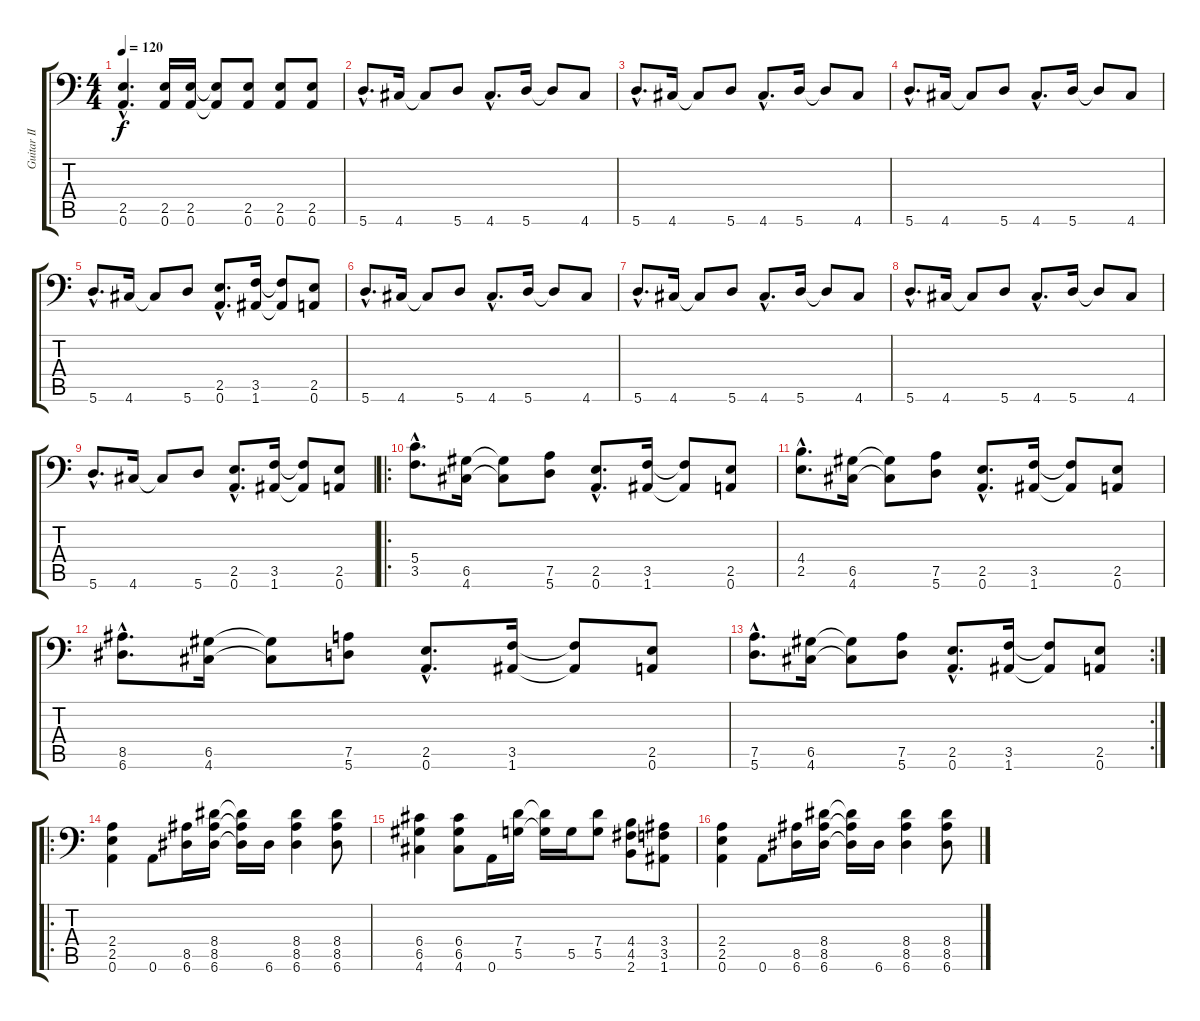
\track ("Guitar II" "Guitar II") {instrument distortionguitar}
\staff {score tabs}
\tuning (D4 A3 F3 G2 D2 A1) {hide}
\ts (4 4)
\tempo 120
\clef f4
\ks c
(2.5{hac} 0.6{hac}).4{d dy f} (2.5 0.6).16 (2.5 0.6).16 (2.5{t} 0.6{t}).8 (2.5 0.6).8 (2.5 0.6).8 (2.5 0.6).8 |
5.6{hac}.8{d} 4.6.16 4.6{t}.8 5.6.8 4.6{hac}.8{d} 5.6.16 5.6{t}.8 4.6.8 |
5.6{hac}.8{d} 4.6.16 4.6{t}.8 5.6.8 4.6{hac}.8{d} 5.6.16 5.6{t}.8 4.6.8 |
5.6{hac}.8{d} 4.6.16 4.6{t}.8 5.6.8 4.6{hac}.8{d} 5.6.16 5.6{t}.8 4.6.8 |
5.6{hac}.8{d} 4.6.16 4.6{t}.8 5.6.8 (2.5{hac} 0.6{hac}).8{d} (3.5 1.6).16 (3.5{t} 1.6{t}).8 (2.5 0.6).8 |
5.6{hac}.8{d} 4.6.16 4.6{t}.8 5.6.8 4.6{hac}.8{d} 5.6.16 5.6{t}.8 4.6.8 |
5.6{hac}.8{d} 4.6.16 4.6{t}.8 5.6.8 4.6{hac}.8{d} 5.6.16 5.6{t}.8 4.6.8 |
5.6{hac}.8{d} 4.6.16 4.6{t}.8 5.6.8 4.6{hac}.8{d} 5.6.16 5.6{t}.8 4.6.8 |
5.6{hac}.8{d} 4.6.16 4.6{t}.8 5.6.8 (2.5{hac} 0.6{hac}).8{d} (3.5 1.6).16 (3.5{t} 1.6{t}).8 (2.5 0.6).8 |
\ro
(5.4{hac} 3.5{hac}).8{d} (6.5 4.6).16 (6.5{t} 4.6{t}).8 (7.5 5.6).8 (2.5{hac} 0.6{hac}).8{d} (3.5 1.6).16 (3.5{t} 1.6{t}).8 (2.5 0.6).8 |
(4.4{hac} 2.5{hac}).8{d} (6.5 4.6).16 (6.5{t} 4.6{t}).8 (7.5 5.6).8 (2.5{hac} 0.6{hac}).8{d} (3.5 1.6).16 (3.5{t} 1.6{t}).8 (2.5 0.6).8 |
(8.5{hac} 6.6{hac}).8{d} (6.5 4.6).16 (6.5{t} 4.6{t}).8 (7.5 5.6).8 (2.5{hac} 0.6{hac}).8{d} (3.5 1.6).16 (3.5{t} 1.6{t}).8 (2.5 0.6).8 |
\rc 2
(7.5{hac} 5.6{hac}).8{d} (6.5 4.6).16 (6.5{t} 4.6{t}).8 (7.5 5.6).8 (2.5{hac} 0.6{hac}).8{d} (3.5 1.6).16 (3.5{t} 1.6{t}).8 (2.5 0.6).8 |
\ro
(2.4 2.5 0.6).4 0.6.8 (8.5 6.6).16 (8.4 8.5 6.6).16 (8.4{t} 8.5{t} 6.6{t}).16 6.6.16 (8.4 8.5 6.6).4 (8.4 8.5 6.6).8 |
(6.4 6.5 4.6).4 (6.4 6.5 4.6).8 0.6.16 (7.4 5.5).16 (7.4{t} 5.5{t}).16 5.5.16 (7.4 5.5).8 (4.4 4.5 2.6).8 (3.4 3.5 1.6).8 |
(2.4 2.5 0.6).4 0.6.8 (8.5 6.6).16 (8.4 8.5 6.6).16 (8.4{t} 8.5{t} 6.6{t}).16 6.6.16 (8.4 8.5 6.6).4 (8.4 8.5 6.6).8
